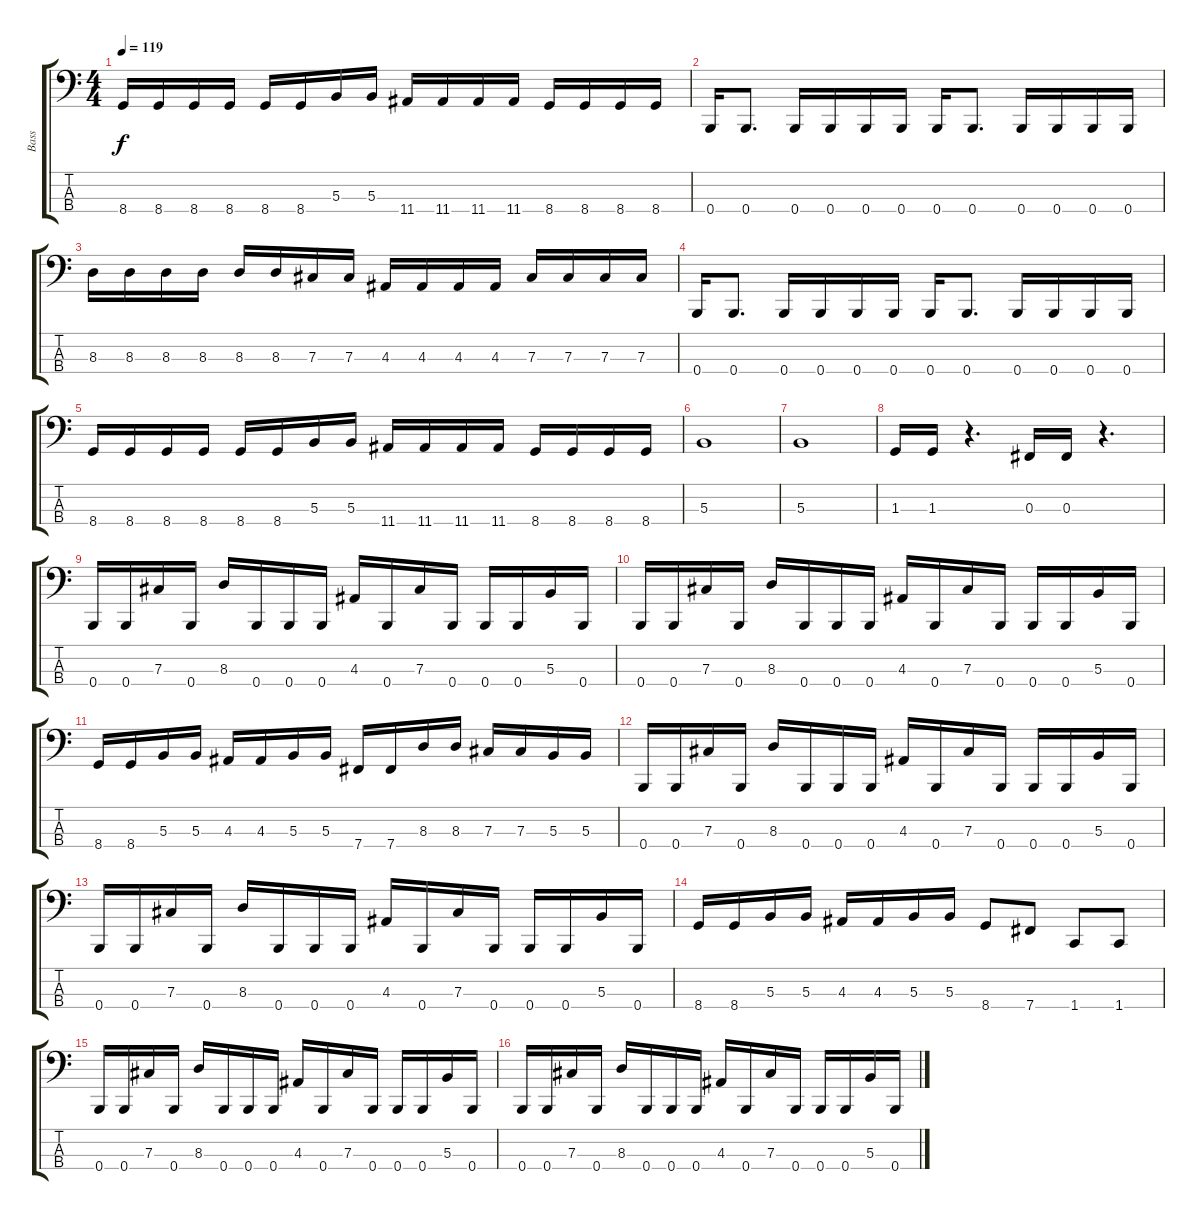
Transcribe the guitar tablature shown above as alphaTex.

\track ("Bass" "Bass") {instrument electricbasspick}
\staff {score tabs}
\tuning (E2 B1 Gb1 B0) {hide}
\ts (4 4)
\tempo 119
\clef f4
\ks c
8.4.16{dy f} 8.4.16 8.4.16 8.4.16 8.4.16 8.4.16 5.3.16 5.3.16 11.4.16 11.4.16 11.4.16 11.4.16 8.4.16 8.4.16 8.4.16 8.4.16 |
0.4.16 0.4.8{d} 0.4.16 0.4.16 0.4.16 0.4.16 0.4.16 0.4.8{d} 0.4.16 0.4.16 0.4.16 0.4.16 |
8.3.16 8.3.16 8.3.16 8.3.16 8.3.16 8.3.16 7.3.16 7.3.16 4.3.16 4.3.16 4.3.16 4.3.16 7.3.16 7.3.16 7.3.16 7.3.16 |
0.4.16 0.4.8{d} 0.4.16 0.4.16 0.4.16 0.4.16 0.4.16 0.4.8{d} 0.4.16 0.4.16 0.4.16 0.4.16 |
8.4.16 8.4.16 8.4.16 8.4.16 8.4.16 8.4.16 5.3.16 5.3.16 11.4.16 11.4.16 11.4.16 11.4.16 8.4.16 8.4.16 8.4.16 8.4.16 |
5.3.1 |
5.3.1 |
1.3.16 1.3.16 r.4{d} 0.3.16 0.3.16 r.4{d} |
0.4.16 0.4.16 7.3.16 0.4.16 8.3.16 0.4.16 0.4.16 0.4.16 4.3.16 0.4.16 7.3.16 0.4.16 0.4.16 0.4.16 5.3.16 0.4.16 |
0.4.16 0.4.16 7.3.16 0.4.16 8.3.16 0.4.16 0.4.16 0.4.16 4.3.16 0.4.16 7.3.16 0.4.16 0.4.16 0.4.16 5.3.16 0.4.16 |
8.4.16 8.4.16 5.3.16 5.3.16 4.3.16 4.3.16 5.3.16 5.3.16 7.4.16 7.4.16 8.3.16 8.3.16 7.3.16 7.3.16 5.3.16 5.3.16 |
0.4.16 0.4.16 7.3.16 0.4.16 8.3.16 0.4.16 0.4.16 0.4.16 4.3.16 0.4.16 7.3.16 0.4.16 0.4.16 0.4.16 5.3.16 0.4.16 |
0.4.16 0.4.16 7.3.16 0.4.16 8.3.16 0.4.16 0.4.16 0.4.16 4.3.16 0.4.16 7.3.16 0.4.16 0.4.16 0.4.16 5.3.16 0.4.16 |
8.4.16 8.4.16 5.3.16 5.3.16 4.3.16 4.3.16 5.3.16 5.3.16 8.4.8 7.4.8 1.4.8 1.4.8 |
0.4.16 0.4.16 7.3.16 0.4.16 8.3.16 0.4.16 0.4.16 0.4.16 4.3.16 0.4.16 7.3.16 0.4.16 0.4.16 0.4.16 5.3.16 0.4.16 |
0.4.16 0.4.16 7.3.16 0.4.16 8.3.16 0.4.16 0.4.16 0.4.16 4.3.16 0.4.16 7.3.16 0.4.16 0.4.16 0.4.16 5.3.16 0.4.16
